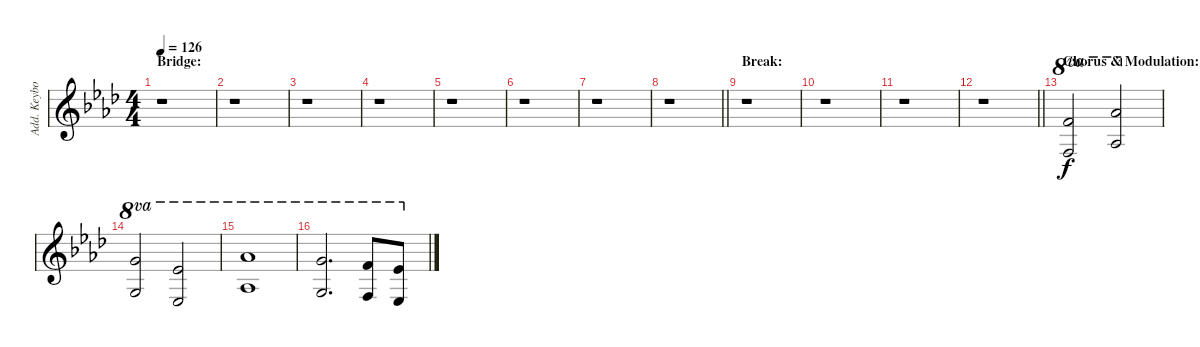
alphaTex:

\track ("Add. Keyboards" "Add. Keybo") {instrument stringensemble1}
\staff {score}
\tuning (E4 B3 G3 D3 A2 E2) {hide}
\ts (4 4)
\section ("" "Bridge:")
\tempo 126
\clef g2
\ks fminor
r.1{dy f} |
r.1 |
r.1 |
r.1 |
r.1 |
r.1 |
r.1 |
\barLineRight lightlight
r.1 |
\section ("" "Break:")
r.1 |
r.1 |
r.1 |
\barLineRight lightlight
r.1 |
\section ("" "Chorus & Modulation:")
(13.1 6.2).2{ot 8va volume 12} (16.1 9.2).2{ot 8va} |
(15.1 8.2).2{ot 8va} (11.1 4.2).2{ot 8va} |
(16.1 9.2).1{ot 8va} |
(15.1 8.2).2{d ot 8va} (13.1 6.2).8{ot 8va} (11.1 4.2).8{ot 8va}
